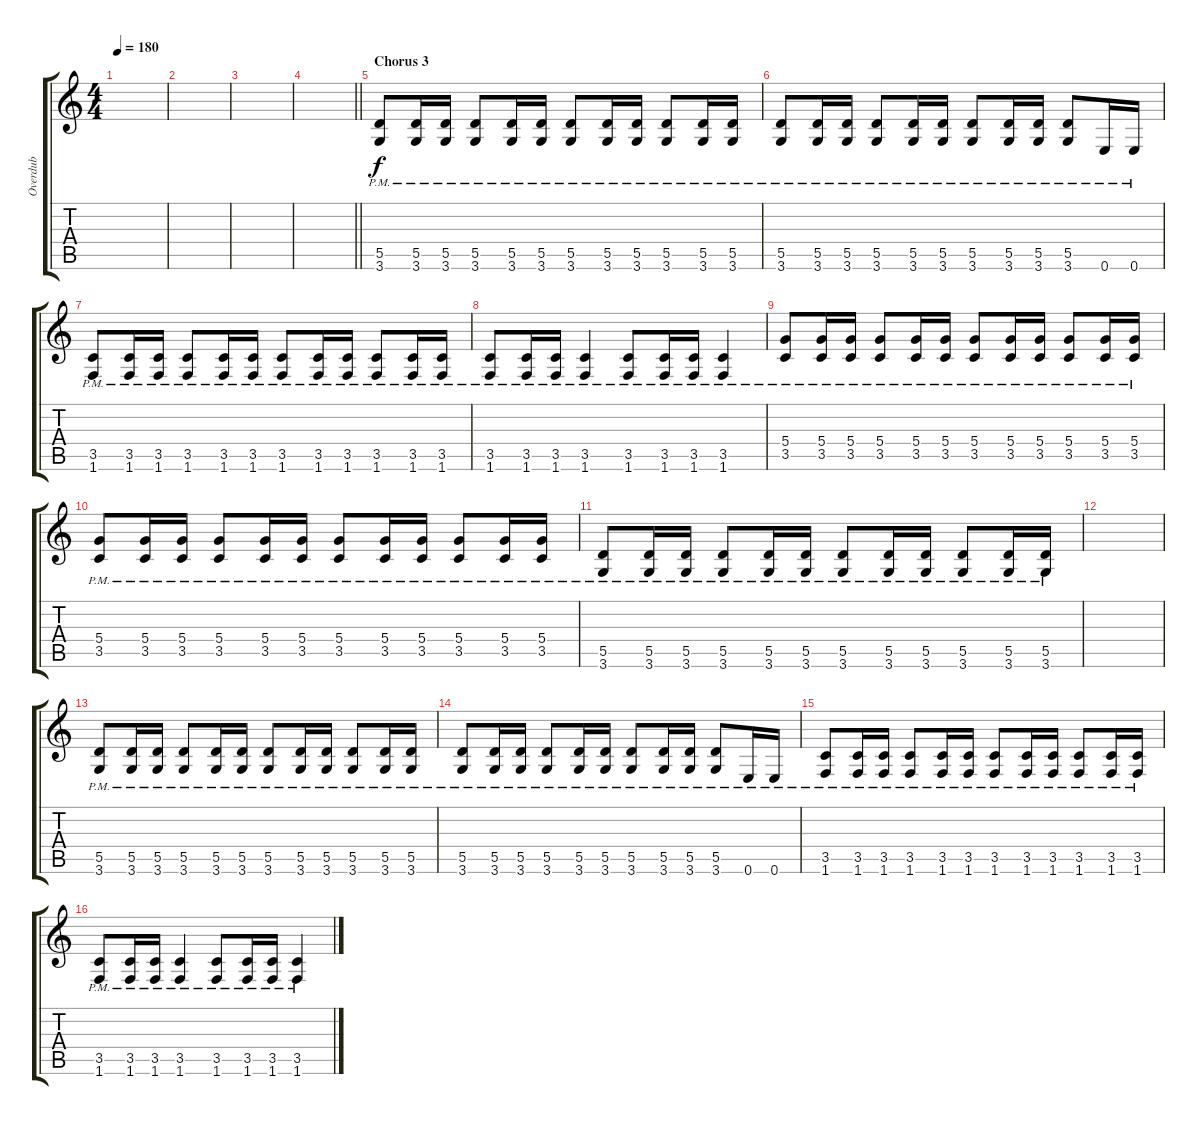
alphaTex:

\track ("Overdub" "Overdub") {instrument overdrivenguitar}
\staff {score tabs}
\tuning (E4 B3 G3 D3 A2 E2) {hide}
\ts (4 4)
\tempo 180
\clef g2
\ks c
|
|
|
\barLineRight lightlight
|
\section ("" "Chorus 3")
(5.5{pm} 3.6{pm}).8 (5.5{pm} 3.6{pm}).16 (5.5{pm} 3.6{pm}).16 (5.5{pm} 3.6{pm}).8 (5.5{pm} 3.6{pm}).16 (5.5{pm} 3.6{pm}).16 (5.5{pm} 3.6{pm}).8 (5.5{pm} 3.6{pm}).16 (5.5{pm} 3.6{pm}).16 (5.5{pm} 3.6{pm}).8 (5.5{pm} 3.6{pm}).16 (5.5{pm} 3.6{pm}).16 |
(5.5{pm} 3.6{pm}).8 (5.5{pm} 3.6{pm}).16 (5.5{pm} 3.6{pm}).16 (5.5{pm} 3.6{pm}).8 (5.5{pm} 3.6{pm}).16 (5.5{pm} 3.6{pm}).16 (5.5{pm} 3.6{pm}).8 (5.5{pm} 3.6{pm}).16 (5.5{pm} 3.6{pm}).16 (5.5{pm} 3.6{pm}).8 0.6{pm}.16 0.6{pm}.16 |
(3.5{pm} 1.6{pm}).8 (3.5{pm} 1.6{pm}).16 (3.5{pm} 1.6{pm}).16 (3.5{pm} 1.6{pm}).8 (3.5{pm} 1.6{pm}).16 (3.5{pm} 1.6{pm}).16 (3.5{pm} 1.6{pm}).8 (3.5{pm} 1.6{pm}).16 (3.5{pm} 1.6{pm}).16 (3.5{pm} 1.6{pm}).8 (3.5{pm} 1.6{pm}).16 (3.5{pm} 1.6{pm}).16 |
(3.5{pm} 1.6{pm}).8 (3.5{pm} 1.6{pm}).16 (3.5{pm} 1.6{pm}).16 (3.5{pm} 1.6{pm}).4 (3.5{pm} 1.6{pm}).8 (3.5{pm} 1.6{pm}).16 (3.5{pm} 1.6{pm}).16 (3.5{pm} 1.6{pm}).4 |
(5.4{pm} 3.5{pm}).8 (5.4{pm} 3.5{pm}).16 (5.4{pm} 3.5{pm}).16 (5.4{pm} 3.5{pm}).8 (5.4{pm} 3.5{pm}).16 (5.4{pm} 3.5{pm}).16 (5.4{pm} 3.5{pm}).8 (5.4{pm} 3.5{pm}).16 (5.4{pm} 3.5{pm}).16 (5.4{pm} 3.5{pm}).8 (5.4{pm} 3.5{pm}).16 (5.4{pm} 3.5{pm}).16 |
(5.4{pm} 3.5{pm}).8 (5.4{pm} 3.5{pm}).16 (5.4{pm} 3.5{pm}).16 (5.4{pm} 3.5{pm}).8 (5.4{pm} 3.5{pm}).16 (5.4{pm} 3.5{pm}).16 (5.4{pm} 3.5{pm}).8 (5.4{pm} 3.5{pm}).16 (5.4{pm} 3.5{pm}).16 (5.4{pm} 3.5{pm}).8 (5.4{pm} 3.5{pm}).16 (5.4{pm} 3.5{pm}).16 |
(5.5{pm} 3.6{pm}).8 (5.5{pm} 3.6{pm}).16 (5.5{pm} 3.6{pm}).16 (5.5{pm} 3.6{pm}).8 (5.5{pm} 3.6{pm}).16 (5.5{pm} 3.6{pm}).16 (5.5{pm} 3.6{pm}).8 (5.5{pm} 3.6{pm}).16 (5.5{pm} 3.6{pm}).16 (5.5{pm} 3.6{pm}).8 (5.5{pm} 3.6{pm}).16 (5.5{pm} 3.6{pm}).16 |
|
(5.5{pm} 3.6{pm}).8 (5.5{pm} 3.6{pm}).16 (5.5{pm} 3.6{pm}).16 (5.5{pm} 3.6{pm}).8 (5.5{pm} 3.6{pm}).16 (5.5{pm} 3.6{pm}).16 (5.5{pm} 3.6{pm}).8 (5.5{pm} 3.6{pm}).16 (5.5{pm} 3.6{pm}).16 (5.5{pm} 3.6{pm}).8 (5.5{pm} 3.6{pm}).16 (5.5{pm} 3.6{pm}).16 |
(5.5{pm} 3.6{pm}).8 (5.5{pm} 3.6{pm}).16 (5.5{pm} 3.6{pm}).16 (5.5{pm} 3.6{pm}).8 (5.5{pm} 3.6{pm}).16 (5.5{pm} 3.6{pm}).16 (5.5{pm} 3.6{pm}).8 (5.5{pm} 3.6{pm}).16 (5.5{pm} 3.6{pm}).16 (5.5{pm} 3.6{pm}).8 0.6{pm}.16 0.6{pm}.16 |
(3.5{pm} 1.6{pm}).8 (3.5{pm} 1.6{pm}).16 (3.5{pm} 1.6{pm}).16 (3.5{pm} 1.6{pm}).8 (3.5{pm} 1.6{pm}).16 (3.5{pm} 1.6{pm}).16 (3.5{pm} 1.6{pm}).8 (3.5{pm} 1.6{pm}).16 (3.5{pm} 1.6{pm}).16 (3.5{pm} 1.6{pm}).8 (3.5{pm} 1.6{pm}).16 (3.5{pm} 1.6{pm}).16 |
(3.5{pm} 1.6{pm}).8 (3.5{pm} 1.6{pm}).16 (3.5{pm} 1.6{pm}).16 (3.5{pm} 1.6{pm}).4 (3.5{pm} 1.6{pm}).8 (3.5{pm} 1.6{pm}).16 (3.5{pm} 1.6{pm}).16 (3.5{pm} 1.6{pm}).4
